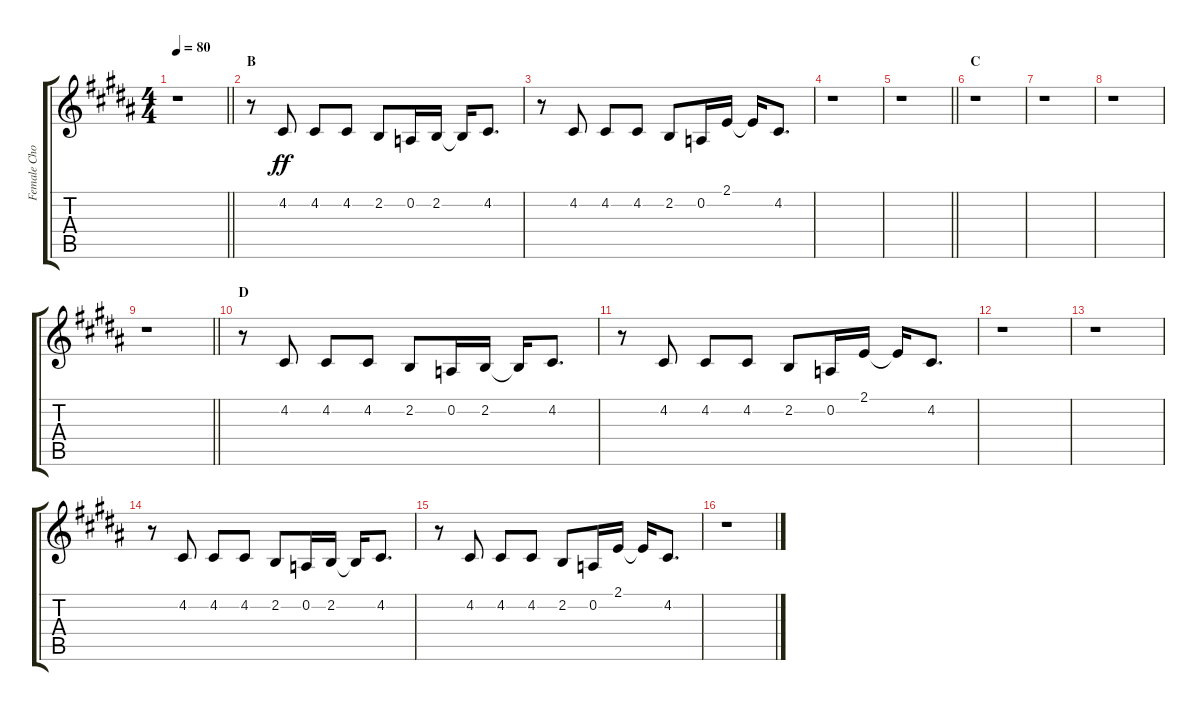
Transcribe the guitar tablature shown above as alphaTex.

\track ("Female Chorus II" "Female Cho") {instrument voiceoohs}
\staff {score tabs}
\tuning (D4 A3 F3 C3 G2 D2) {hide}
\ts (4 4)
\tempo 80
\clef g2
\barLineRight lightlight
\ks b
r.1{dy ff} |
\section ("" "B")
r.8 4.2.8 4.2.8 4.2.8 2.2.8 0.2.16 2.2.16 2.2{t}.16 4.2.8{d} |
r.8 4.2.8 4.2.8 4.2.8 2.2.8 0.2.16 2.1.16 2.1{t}.16 4.2.8{d} |
r.1 |
\barLineRight lightlight
r.1 |
\section ("" "C")
r.1 |
r.1 |
r.1 |
\barLineRight lightlight
r.1 |
\section ("" "D")
r.8 4.2.8 4.2.8 4.2.8 2.2.8 0.2.16 2.2.16 2.2{t}.16 4.2.8{d} |
r.8 4.2.8 4.2.8 4.2.8 2.2.8 0.2.16 2.1.16 2.1{t}.16 4.2.8{d} |
r.1 |
r.1 |
r.8 4.2.8 4.2.8 4.2.8 2.2.8 0.2.16 2.2.16 2.2{t}.16 4.2.8{d} |
r.8 4.2.8 4.2.8 4.2.8 2.2.8 0.2.16 2.1.16 2.1{t}.16 4.2.8{d} |
r.1
